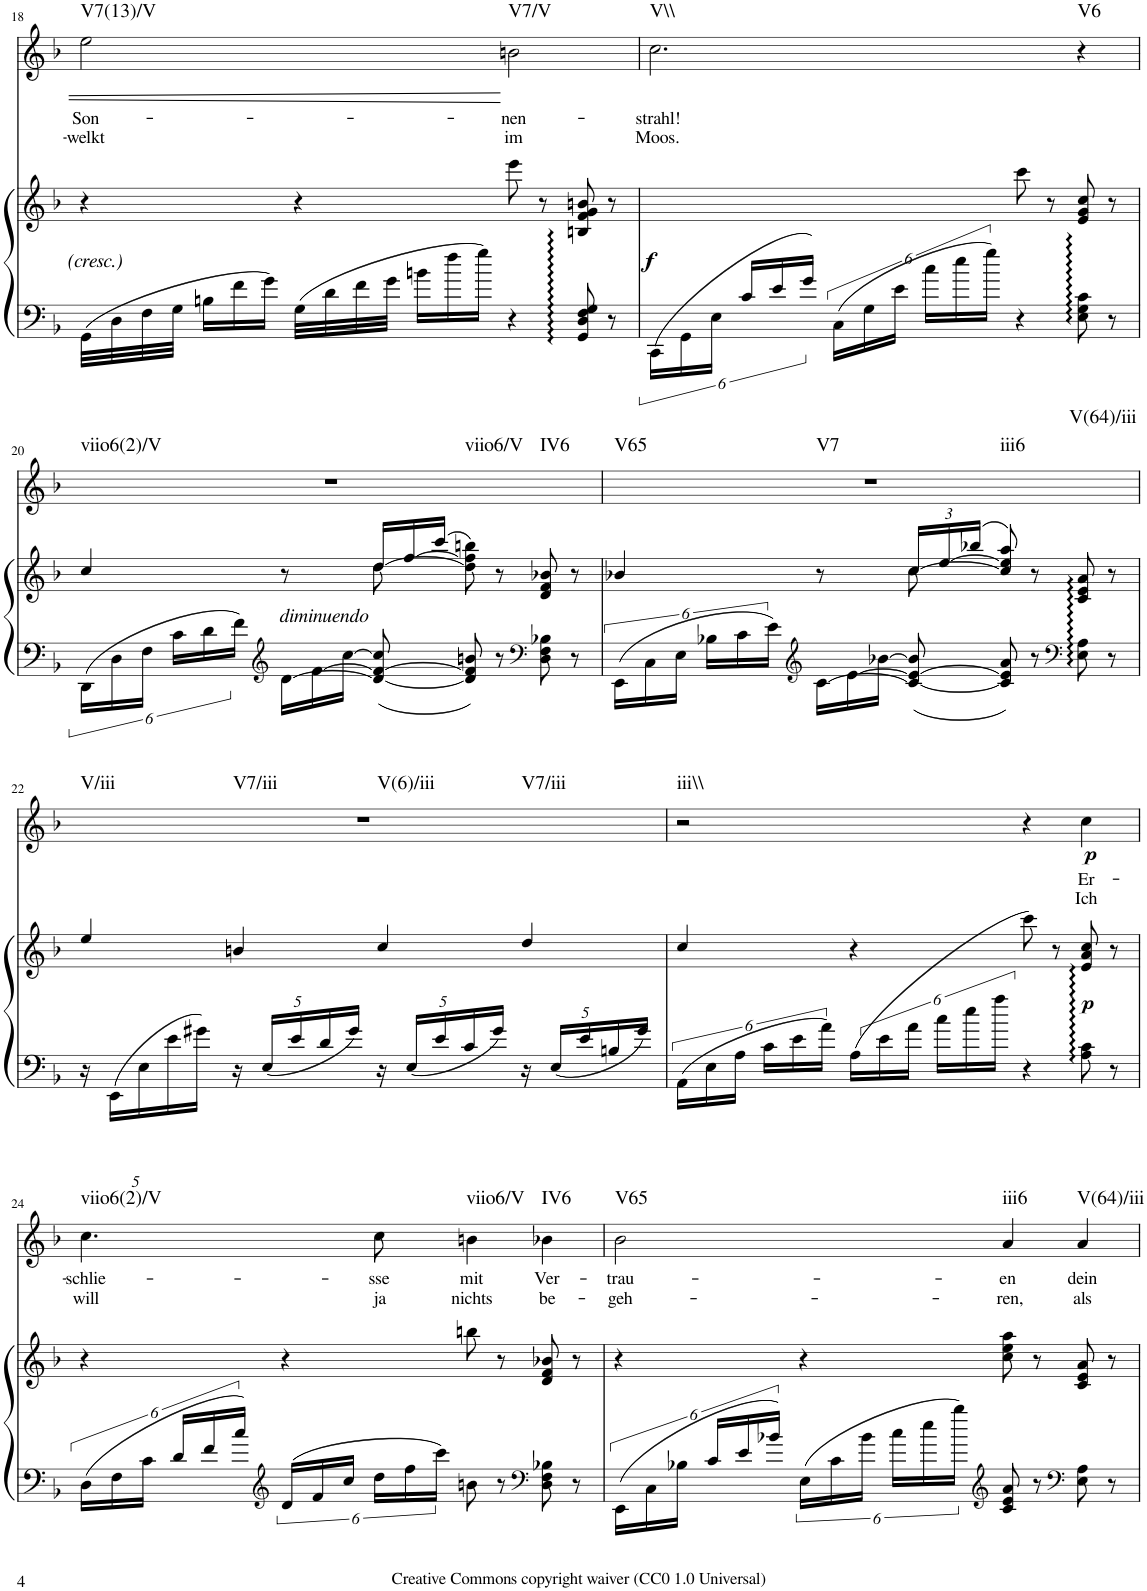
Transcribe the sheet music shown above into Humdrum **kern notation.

**kern	**kern	**dynam	**kern	**text	**text	**dynam	**harte
*part2	*part2	*part2	*part1	*part1	*part1	*part1	*part1
*staff3	*staff2	*staff2/3	*staff1	*staff1	*staff1	*staff1	*
*I"Piano	*	*	*I"Voice	*	*	*	*
*I'Pno	*	*	*	*	*	*	*
!!LO:PB:g=z
*clefF4	*clefG2	*	*clefG2	*	*	*	*
*k[b-]	*k[b-]	*	*k[b-]	*	*	*	*
*M4/4	*M4/4	*	*M4/4	*	*	*	*
*met(c)	*met(c)	*	*met(c)	*	*	*	*
=18	=18	=18	=18	=18	=18	=18	=18
!	!	!	!	!LO:LY:b	!LO:LY:b	!	!LO:H:kt=V7(13)/V
32GG\LLL	4r	.	2ee\	Son-	-welkt	.	N
32D\	.	.	.	.	.	.	.
32F\	.	.	.	.	.	.	.
32G\JJJ	.	.	.	.	.	.	.
*Xbrackettup	*	*	*	*	*	*	*
24Bn\LL	.	.	.	.	.	.	.
24f\	.	.	.	.	.	.	.
24g\JJ	.	.	.	.	.	.	.
32G\LLL	4r	.	.	.	.	.	.
32d\	.	.	.	.	.	.	.
32f\	.	.	.	.	.	.	.
32g\JJJ	.	.	.	.	.	.	.
*brackettup	*	*	*	*	*	*	*
24bn\LL	.	.	.	.	.	.	.
24ff\	.	.	.	.	.	.	.
24gg\JJ	.	.	.	.	.	.	.
!	!	!	!	!LO:LY:b	!LO:LY:b	!	!LO:H:kt=V7/V
4r	8eee\	.	2bn\	-nen-	im	.	N
.	8r	.	.	.	.	.	.
8GG/ 8D/ 8F/ 8G/	8Bn/ 8f/ 8g/ 8bn/	.	.	.	.	.	.
8r	8r	.	.	.	.	.	.
=19	=19	=19	=19	=19	=19	=19	=19
!	!	!LO:DY:b	!	!LO:LY:b	!LO:LY:b	!	!LO:H:kt=V\\
24CC\LL	2ryy	f	2.cc\	-strahl!	Moos.	.	N
24GG\	.	.	.	.	.	.	.
24E\JJ	.	.	.	.	.	.	.
24c/LL	.	.	.	.	.	.	.
24e/	.	.	.	.	.	.	.
24g/JJ	.	.	.	.	.	.	.
24C\LL	.	.	.	.	.	.	.
24G\	.	.	.	.	.	.	.
24e\JJ	.	.	.	.	.	.	.
24cc\LL	.	.	.	.	.	.	.
24ee\	.	.	.	.	.	.	.
24gg\JJ	.	.	.	.	.	.	.
4r	8ccc\	.	.	.	.	.	.
.	8r	.	.	.	.	.	.
!	!	!	!	!	!	!	!LO:H:kt=V6
8E\ 8G\ 8c\	8e/ 8g/ 8cc/	.	4r	.	.	.	N
8r	8r	.	.	.	.	.	.
!!LO:LB:g=z
=20	=20	=20	=20	=20	=20	=20	=20
*	*^	*	*	*	*	*	*
!	!	!	!	!	!	!	!	!LO:H:n=1:kt=viio6(2)/V
!	!	!	!	!	!	!	!	!LO:H:n=2:kt=viio6/V
!	!	!	!	!	!	!	!	!LO:H:n=3:kt=IV6
24DD\LL	4cc/	4ryy	.	1r	.	.	.	N N N
24D\	.	.	.	.	.	.	.	.
24F\JJ	.	.	.	.	.	.	.	.
24c\LL	.	.	.	.	.	.	.	.
24d\	.	.	.	.	.	.	.	.
24f\JJ	.	.	.	.	.	.	.	.
*clefG2	*	*	*	*	*	*	*	*
!LO:TX:a:i:t=diminuendo	!	!	!	!	!	!	!	!
[24d\LL	8r	8ryy	.	.	.	.	.	.
[24f\	.	.	.	.	.	.	.	.
[24cc\JJ	.	.	.	.	.	.	.	.
8d/_ 8f/_ 8cc/]	[24dd/LL	8dd\	.	.	.	.	.	.
.	[24ff/	.	.	.	.	.	.	.
.	(24ccc/JJ	.	.	.	.	.	.	.
8d/] 8f/] 8bn/	8dd\] 8ff\] 8bbn\)	2ryy	.	.	.	.	.	.
8r	8r	.	.	.	.	.	.	.
*clefF4	*	*	*	*	*	*	*	*
8D\ 8F\ 8B-X\	8d/ 8f/ 8b-X/	.	.	.	.	.	.	.
8r	8r	.	.	.	.	.	.	.
=21	=21	=21	=21	=21	=21	=21	=21	=21
!	!	!	!	!	!	!	!	!LO:H:n=1:kt=V65
!	!	!	!	!	!	!	!	!LO:H:n=2:kt=V7
!	!	!	!	!	!	!	!	!LO:H:n=3:kt=iii6
!	!	!	!	!	!	!	!	!LO:H:n=4:kt=V(64)/iii
24EE\LL	4b-X/	4.ryy	.	1r	.	.	.	N N N N
24C\	.	.	.	.	.	.	.	.
24E\JJ	.	.	.	.	.	.	.	.
24B-X\LL	.	.	.	.	.	.	.	.
24c\	.	.	.	.	.	.	.	.
24e\JJ	.	.	.	.	.	.	.	.
*clefG2	*	*	*	*	*	*	*	*
[24c\LL	8r	.	.	.	.	.	.	.
[24e\	.	.	.	.	.	.	.	.
[24b-X\JJ	.	.	.	.	.	.	.	.
*	*Xbrackettup	*	*	*	*	*	*	*
8c/_ 8e/_ 8b-/]	[24cc/LL	8cc\	.	.	.	.	.	.
.	[24ee/	.	.	.	.	.	.	.
.	(24bb-X/JJ	.	.	.	.	.	.	.
8c/] 8e/] 8a/	8cc/] 8ee/] 8aa/)	2ryy	.	.	.	.	.	.
8r	8r	.	.	.	.	.	.	.
*clefF4	*	*	*	*	*	*	*	*
8E\ 8A\	8c/ 8e/ 8a/	.	.	.	.	.	.	.
8r	8r	.	.	.	.	.	.	.
*	*v	*v	*	*	*	*	*	*
!!LO:LB:g=z
=22	=22	=22	=22	=22	=22	=22	=22
*Xbrackettup	*	*	*	*	*	*	*
!	!	!	!	!	!	!	!LO:H:n=1:kt=V/iii
!	!	!	!	!	!	!	!LO:H:n=2:kt=V7/iii
!	!	!	!	!	!	!	!LO:H:n=3:kt=V(6)/iii
!	!	!	!	!	!	!	!LO:H:n=4:kt=V7/iii
20r	4ee/	.	1r	.	.	.	N N N N
20EE\LL	.	.	.	.	.	.	.
20E\	.	.	.	.	.	.	.
20e\	.	.	.	.	.	.	.
20g#X\JJ	.	.	.	.	.	.	.
20r	4bn/	.	.	.	.	.	.
20E/LL	.	.	.	.	.	.	.
20e/	.	.	.	.	.	.	.
20d/	.	.	.	.	.	.	.
20g#/JJ	.	.	.	.	.	.	.
20r	4cc/	.	.	.	.	.	.
20E/LL	.	.	.	.	.	.	.
20e/	.	.	.	.	.	.	.
20c/	.	.	.	.	.	.	.
20g#/JJ	.	.	.	.	.	.	.
20r	4dd/	.	.	.	.	.	.
20E/LL	.	.	.	.	.	.	.
20e/	.	.	.	.	.	.	.
20Bn/	.	.	.	.	.	.	.
20g#/JJ	.	.	.	.	.	.	.
=23	=23	=23	=23	=23	=23	=23	=23
*brackettup	*	*	*	*	*	*	*
!	!	!	!	!	!	!	!LO:H:kt=iii\\
24AA\LL	4cc/	.	2r	.	.	.	N
24E\	.	.	.	.	.	.	.
24A\JJ	.	.	.	.	.	.	.
24c\LL	.	.	.	.	.	.	.
24e\	.	.	.	.	.	.	.
24a\JJ	.	.	.	.	.	.	.
24A\LL	4r	.	.	.	.	.	.
24e\	.	.	.	.	.	.	.
24a\JJ	.	.	.	.	.	.	.
24cc\LL	.	.	.	.	.	.	.
24ee\	.	.	.	.	.	.	.
24aa\JJ	.	.	.	.	.	.	.
4r	(8ccc\	.	4r	.	.	.	.
.	8r	.	.	.	.	.	.
!	!	!LO:DY:b	!	!LO:LY:b	!LO:LY:b	!LO:DY:b	!
8A\ 8c\	8e/ 8a/ 8cc/	p	4cc\	Er-	Ich	p	.
8r	8r	.	.	.	.	.	.
!!LO:LB:g=z
=24	=24	=24	=24	=24	=24	=24	=24
!	!	!	!	!LO:LY:b	!LO:LY:b	!	!LO:H:kt=viio6(2)/V
24D\LL	4r	.	4.cc\	-schlie-	will	.	N
24F\	.	.	.	.	.	.	.
24c\JJ	.	.	.	.	.	.	.
24d/LL	.	.	.	.	.	.	.
24f/	.	.	.	.	.	.	.
24cc/JJ	.	.	.	.	.	.	.
*clefG2	*	*	*	*	*	*	*
24d/LL	4r	.	.	.	.	.	.
24f/	.	.	.	.	.	.	.
24cc/JJ	.	.	.	.	.	.	.
!	!	!	!	!LO:LY:b	!LO:LY:b	!	!
24dd\LL	.	.	8cc\	-sse	ja	.	.
24ff\	.	.	.	.	.	.	.
24ccc\JJ	.	.	.	.	.	.	.
!	!	!	!	!LO:LY:b	!LO:LY:b	!	!LO:H:kt=viio6/V
8bn\	8bbn\	.	4bn\	mit	nichts	.	N
8r	8r	.	.	.	.	.	.
*clefF4	*	*	*	*	*	*	*
!	!	!	!	!LO:LY:b	!LO:LY:b	!	!LO:H:kt=IV6
8D\ 8F\ 8B-X\	8d/ 8f/ 8b-X/	.	4b-X\	Ver-	be-	.	N
8r	8r	.	.	.	.	.	.
=25	=25	=25	=25	=25	=25	=25	=25
!	!	!	!	!LO:LY:b	!LO:LY:b	!	!LO:H:kt=V65
24EE\LL	4r	.	2b-\	-trau-	-geh-	.	N
24C\	.	.	.	.	.	.	.
24B-X\JJ	.	.	.	.	.	.	.
24c/LL	.	.	.	.	.	.	.
24e/	.	.	.	.	.	.	.
24b-X/JJ	.	.	.	.	.	.	.
24E\LL	4r	.	.	.	.	.	.
24c\	.	.	.	.	.	.	.
24b-\JJ	.	.	.	.	.	.	.
24cc\LL	.	.	.	.	.	.	.
24ee\	.	.	.	.	.	.	.
24bb-\JJ	.	.	.	.	.	.	.
*clefG2	*	*	*	*	*	*	*
!	!	!	!	!LO:LY:b	!LO:LY:b	!	!LO:H:kt=iii6
8c/ 8e/ 8a/	8cc\ 8ee\ 8aa\	.	4a/	-en	-ren,	.	N
8r	8r	.	.	.	.	.	.
*clefF4	*	*	*	*	*	*	*
!	!	!	!	!LO:LY:b	!LO:LY:b	!	!LO:H:kt=V(64)/iii
8E\ 8A\	8c/ 8e/ 8a/	.	4a/	dein	als	.	N
8r	8r	.	.	.	.	.	.
=	=	=	=	=	=	=	=
*-	*-	*-	*-	*-	*-	*-	*-
